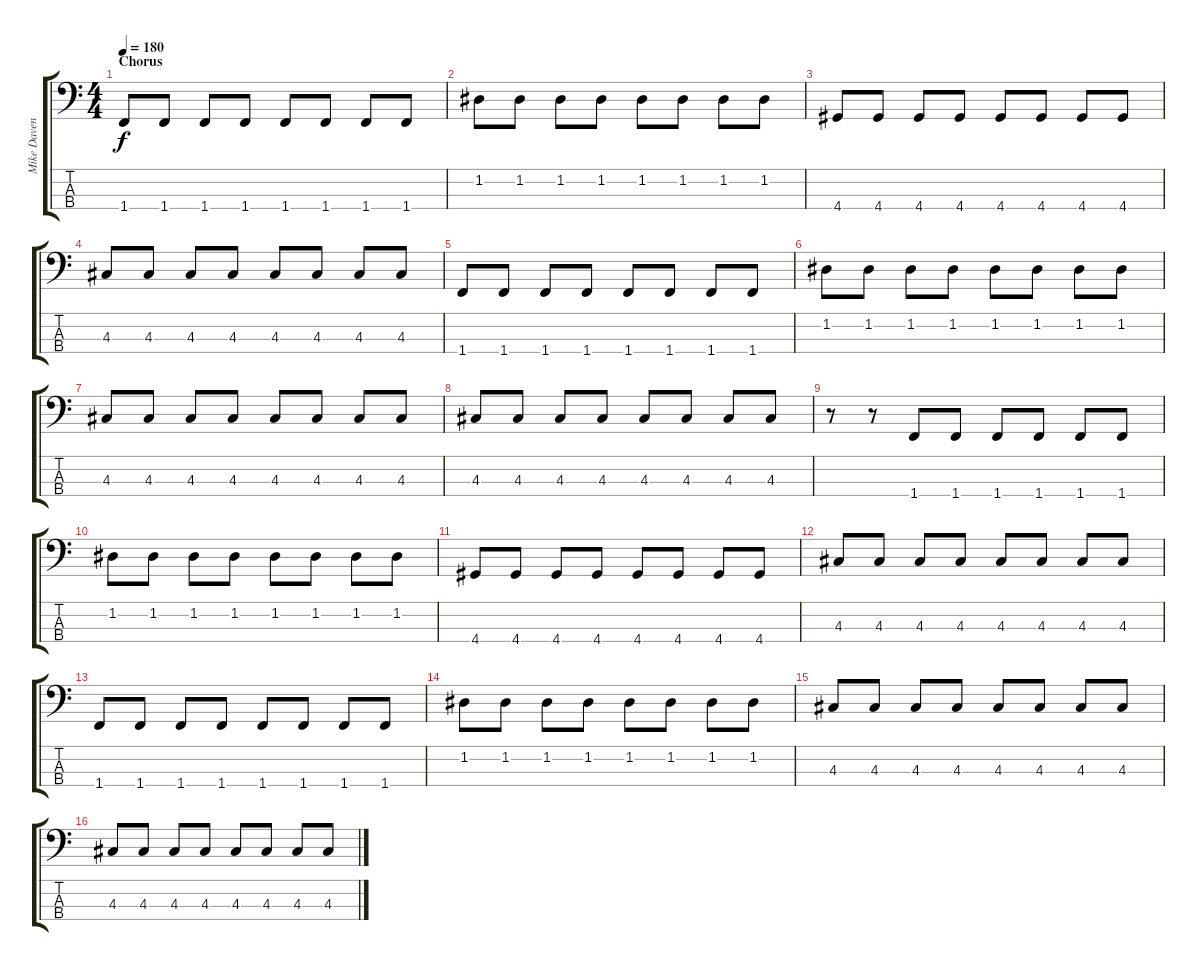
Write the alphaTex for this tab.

\track ("Mike Davenport (Bass)" "Mike Daven") {instrument electricbasspick}
\staff {score tabs}
\tuning (G2 D2 A1 E1) {hide}
\ts (4 4)
\section ("" "Chorus")
\tempo 180
\clef f4
\ks c
1.4.8{dy f} 1.4.8 1.4.8 1.4.8 1.4.8 1.4.8 1.4.8 1.4.8 |
1.2.8 1.2.8 1.2.8 1.2.8 1.2.8 1.2.8 1.2.8 1.2.8 |
4.4.8 4.4.8 4.4.8 4.4.8 4.4.8 4.4.8 4.4.8 4.4.8 |
4.3.8 4.3.8 4.3.8 4.3.8 4.3.8 4.3.8 4.3.8 4.3.8 |
1.4.8 1.4.8 1.4.8 1.4.8 1.4.8 1.4.8 1.4.8 1.4.8 |
1.2.8 1.2.8 1.2.8 1.2.8 1.2.8 1.2.8 1.2.8 1.2.8 |
4.3.8 4.3.8 4.3.8 4.3.8 4.3.8 4.3.8 4.3.8 4.3.8 |
4.3.8 4.3.8 4.3.8 4.3.8 4.3.8 4.3.8 4.3.8 4.3.8 |
r.8 r.8 1.4.8 1.4.8 1.4.8 1.4.8 1.4.8 1.4.8 |
1.2.8 1.2.8 1.2.8 1.2.8 1.2.8 1.2.8 1.2.8 1.2.8 |
4.4.8 4.4.8 4.4.8 4.4.8 4.4.8 4.4.8 4.4.8 4.4.8 |
4.3.8 4.3.8 4.3.8 4.3.8 4.3.8 4.3.8 4.3.8 4.3.8 |
1.4.8 1.4.8 1.4.8 1.4.8 1.4.8 1.4.8 1.4.8 1.4.8 |
1.2.8 1.2.8 1.2.8 1.2.8 1.2.8 1.2.8 1.2.8 1.2.8 |
4.3.8 4.3.8 4.3.8 4.3.8 4.3.8 4.3.8 4.3.8 4.3.8 |
4.3.8 4.3.8 4.3.8 4.3.8 4.3.8 4.3.8 4.3.8 4.3.8
